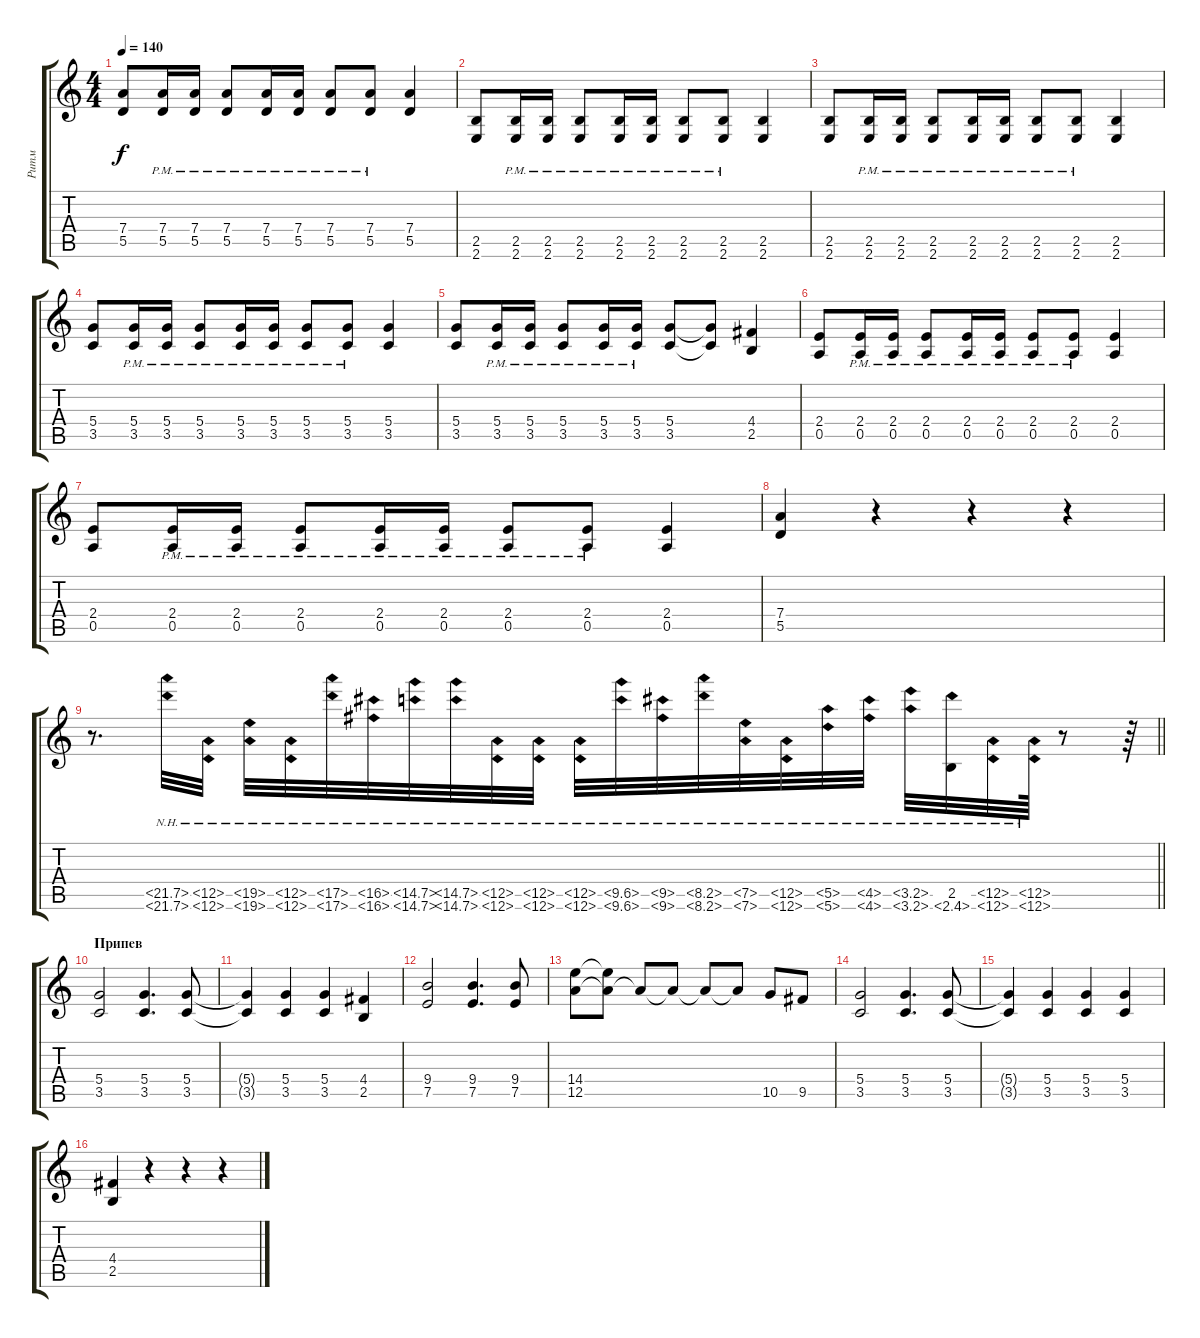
\track ("Ритм" "Ритм") {instrument distortionguitar}
\staff {score tabs}
\tuning (E4 B3 G3 D3 A2 D2) {hide}
\ts (4 4)
\tempo 140
\clef g2
\ks c
(7.4 5.5).8{dy f} (7.4{pm} 5.5{pm}).16 (7.4{pm} 5.5{pm}).16 (7.4{pm} 5.5{pm}).8 (7.4{pm} 5.5{pm}).16 (7.4{pm} 5.5{pm}).16 (7.4{pm} 5.5{pm}).8 (7.4{pm} 5.5{pm}).8 (7.4 5.5).4 |
(2.5 2.6).8 (2.5{pm} 2.6{pm}).16 (2.5{pm} 2.6{pm}).16 (2.5{pm} 2.6{pm}).8 (2.5{pm} 2.6{pm}).16 (2.5{pm} 2.6{pm}).16 (2.5{pm} 2.6{pm}).8 (2.5{pm} 2.6{pm}).8 (2.5 2.6).4 |
(2.5 2.6).8 (2.5{pm} 2.6{pm}).16 (2.5{pm} 2.6{pm}).16 (2.5{pm} 2.6{pm}).8 (2.5{pm} 2.6{pm}).16 (2.5{pm} 2.6{pm}).16 (2.5{pm} 2.6{pm}).8 (2.5{pm} 2.6{pm}).8 (2.5 2.6).4 |
(5.4 3.5).8 (5.4{pm} 3.5{pm}).16 (5.4{pm} 3.5{pm}).16 (5.4{pm} 3.5{pm}).8 (5.4{pm} 3.5{pm}).16 (5.4{pm} 3.5{pm}).16 (5.4{pm} 3.5{pm}).8 (5.4{pm} 3.5{pm}).8 (5.4 3.5).4 |
(5.4 3.5).8 (5.4{pm} 3.5{pm}).16 (5.4{pm} 3.5{pm}).16 (5.4{pm} 3.5{pm}).8 (5.4{pm} 3.5{pm}).16 (5.4{pm} 3.5{pm}).16 (5.4 3.5).8 (5.4{t} 3.5{t}).8 (4.4 2.5).4 |
(2.4 0.5).8 (2.4{pm} 0.5{pm}).16 (2.4{pm} 0.5{pm}).16 (2.4{pm} 0.5{pm}).8 (2.4{pm} 0.5{pm}).16 (2.4{pm} 0.5{pm}).16 (2.4{pm} 0.5{pm}).8 (2.4{pm} 0.5{pm}).8 (2.4 0.5).4 |
(2.4 0.5).8 (2.4{pm} 0.5{pm}).16 (2.4{pm} 0.5{pm}).16 (2.4{pm} 0.5{pm}).8 (2.4{pm} 0.5{pm}).16 (2.4{pm} 0.5{pm}).16 (2.4{pm} 0.5{pm}).8 (2.4{pm} 0.5{pm}).8 (2.4 0.5).4 |
(7.4 5.5).4 r.4 r.4 r.4 |
\barLineRight lightlight
r.8{d volume 8} (21.5{nh} 21.6{nh}).32 (20.5{nh} 20.6{nh}).32 (19.5{nh} 19.6{nh}).32 (18.5{nh} 18.6{nh}).32 (17.5{nh} 17.6{nh}).32 (16.5{nh} 16.6{nh}).32 (15.5{nh} 15.6{nh}).32 (14.5{nh} 14.6{nh}).32 (13.5{nh} 13.6{nh}).32 (12.5{nh} 12.6{nh}).32 (11.5{nh} 11.6{nh}).32 (10.5{nh} 10.6{nh}).32 (9.5{nh} 9.6{nh}).32 (8.5{nh} 8.6{nh}).32 (7.5{nh} 7.6{nh}).32 (6.5{nh} 6.6{nh}).32 (5.5{nh} 5.6{nh}).32 (4.5{nh} 4.6{nh}).32 (3.5{nh} 3.6{nh}).32 (2.5 2.6{nh}).32 (1.5{nh} 1.6{nh}).32 (0.5{nh} 0.6{nh}).64 r.8 r.64 |
\section ("" "Припев")
(5.4 3.5).2{volume 12} (5.4 3.5).4{d} (5.4 3.5).8 |
(5.4{t} 3.5{t}).4 (5.4 3.5).4 (5.4 3.5).4 (4.4 2.5).4 |
(9.4 7.5).2 (9.4 7.5).4{d} (9.4 7.5).8 |
(14.4 12.5).8 (14.4{t} 12.5{t}).8 12.5{t}.8 12.5{t}.8 12.5{t}.8 12.5{t}.8 10.5.8 9.5.8 |
(5.4 3.5).2 (5.4 3.5).4{d} (5.4 3.5).8 |
(5.4{t} 3.5{t}).4 (5.4 3.5).4 (5.4 3.5).4 (5.4 3.5).4 |
(4.4 2.5).4 r.4 r.4 r.4
